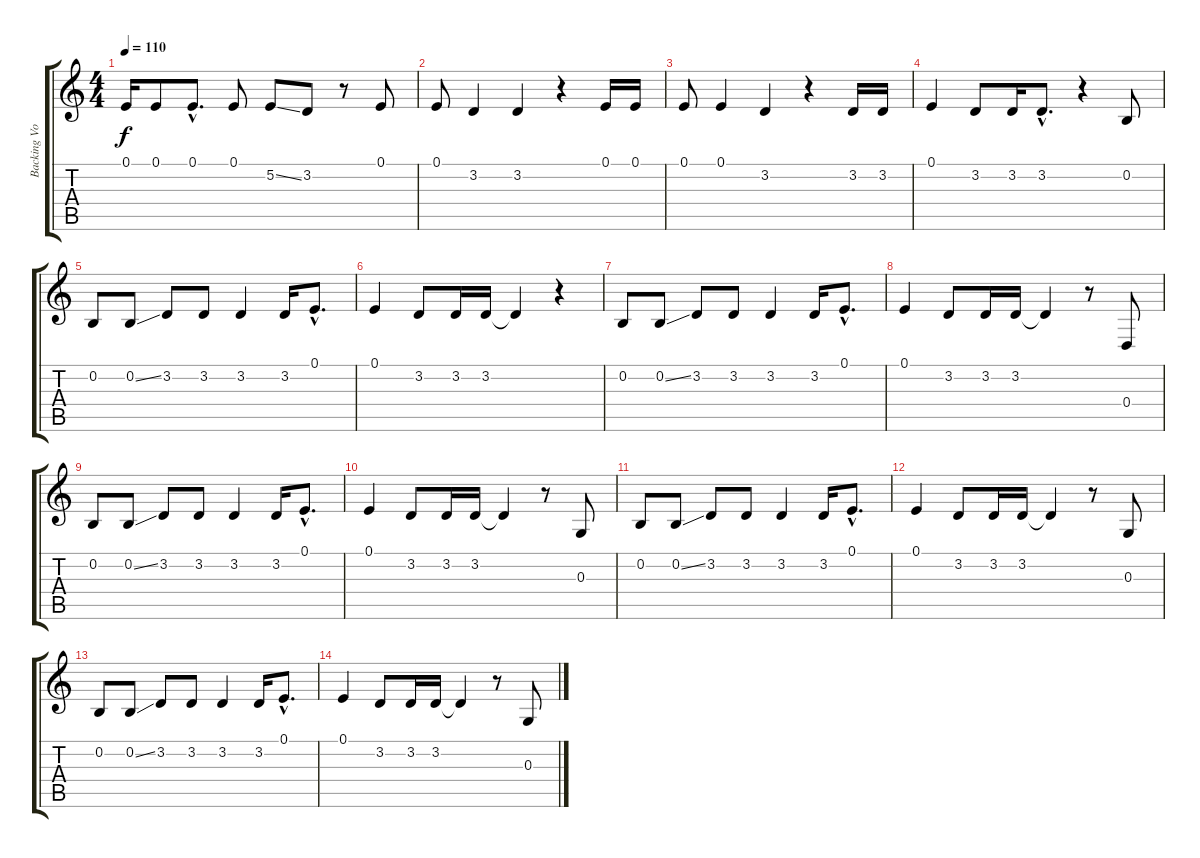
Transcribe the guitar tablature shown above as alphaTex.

\track ("Backing Vocals" "Backing Vo") {instrument voiceoohs}
\staff {score tabs}
\tuning (E4 B3 G3 D3 A2 E2) {hide}
\ts (4 4)
\tempo 110
\clef g2
\ks c
0.1.16{dy f} 0.1.8 0.1{hac}.8{d} 0.1.8 5.2{ss}.8 3.2.8 r.8 0.1.8 |
0.1.8 3.2.4 3.2.4 r.4 0.1.16 0.1.16 |
0.1.8 0.1.4 3.2.4 r.4 3.2.16 3.2.16 |
0.1.4 3.2.8 3.2.16 3.2{hac}.8{d} r.4 0.2.8 |
0.2.8 0.2{ss}.8 3.2.8 3.2.8 3.2.4 3.2.16 0.1{hac}.8{d} |
0.1.4 3.2.8 3.2.16 3.2.16 3.2{t}.4 r.4 |
0.2.8 0.2{ss}.8 3.2.8 3.2.8 3.2.4 3.2.16 0.1{hac}.8{d} |
0.1.4 3.2.8 3.2.16 3.2.16 3.2{t}.4 r.8 0.4.8 |
0.2.8 0.2{ss}.8 3.2.8 3.2.8 3.2.4 3.2.16 0.1{hac}.8{d} |
0.1.4 3.2.8 3.2.16 3.2.16 3.2{t}.4 r.8 0.3.8 |
0.2.8 0.2{ss}.8 3.2.8 3.2.8 3.2.4 3.2.16 0.1{hac}.8{d} |
0.1.4 3.2.8 3.2.16 3.2.16 3.2{t}.4 r.8 0.3.8 |
0.2.8{volume 1} 0.2{ss}.8 3.2.8 3.2.8 3.2.4 3.2.16 0.1{hac}.8{d} |
0.1.4 3.2.8 3.2.16 3.2.16 3.2{t}.4 r.8 0.3.8
